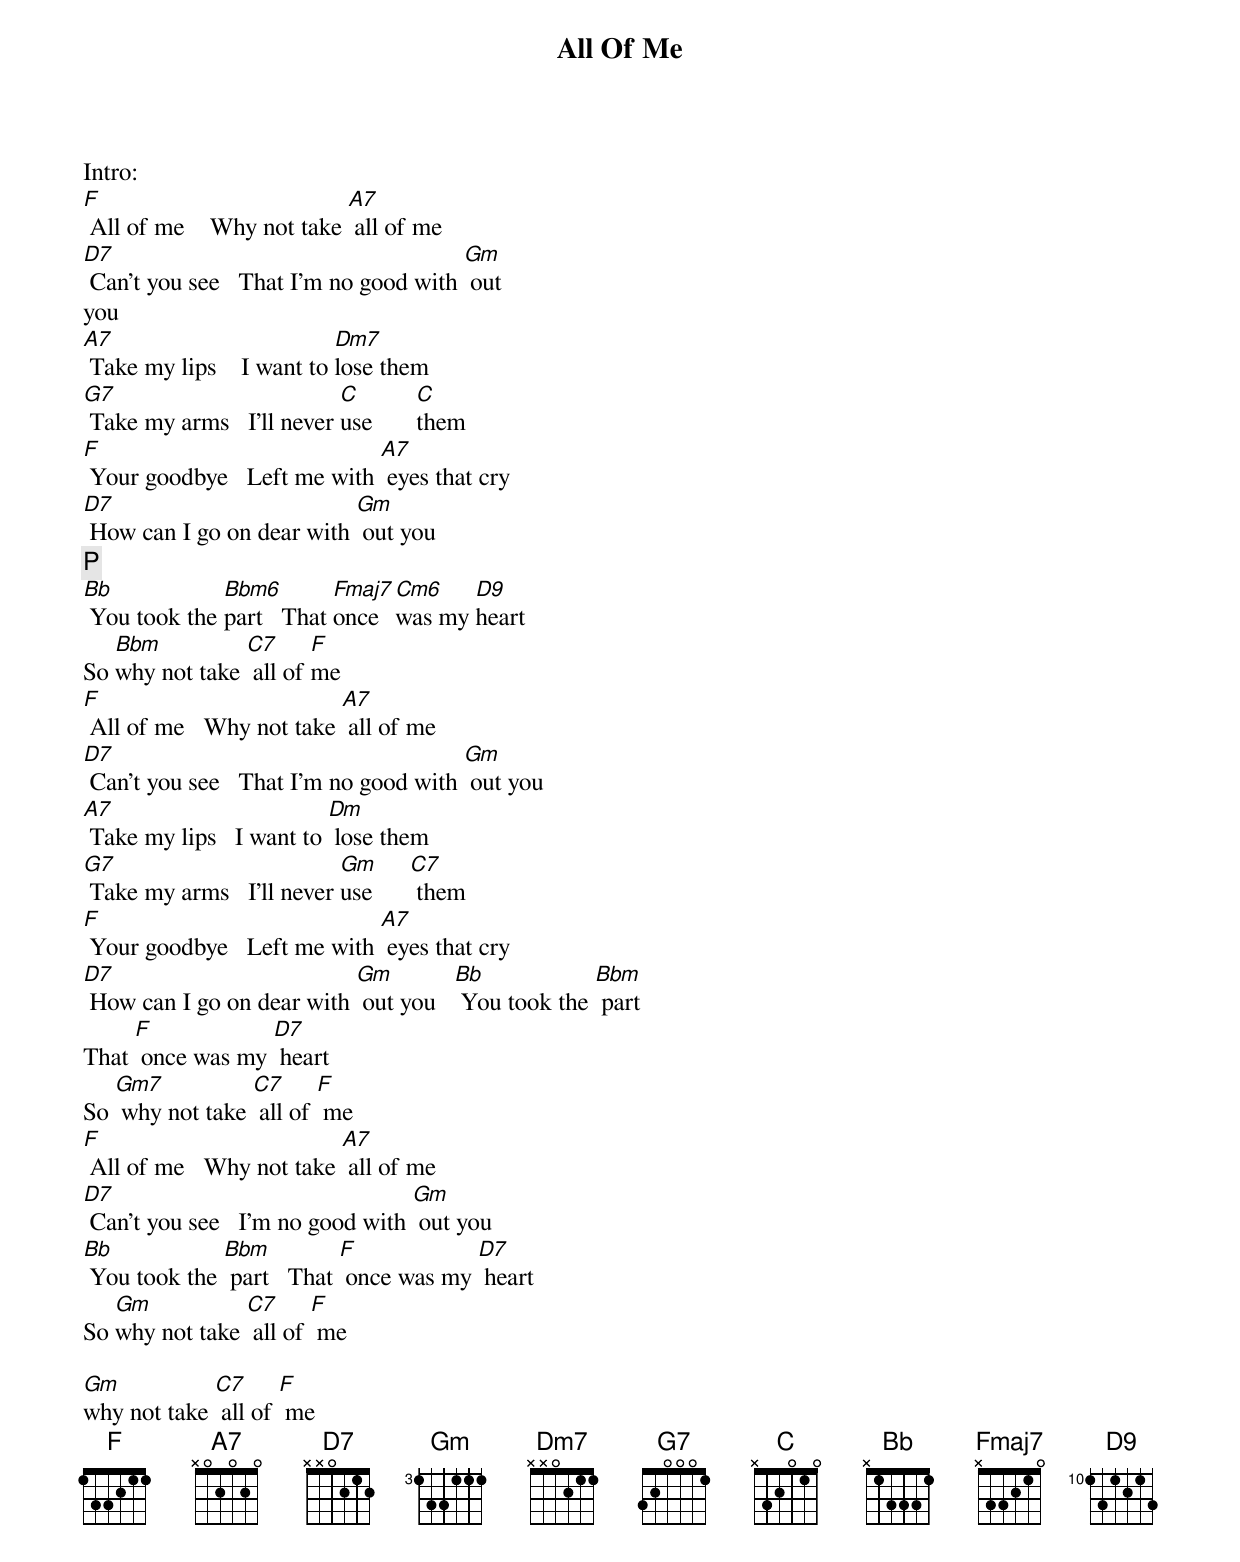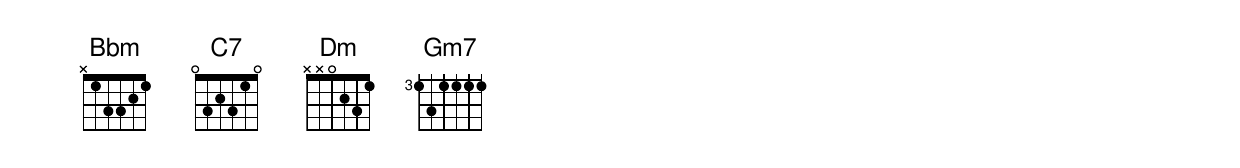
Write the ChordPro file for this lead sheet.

{title: All Of Me}

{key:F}
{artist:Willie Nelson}
{define: Fm base-fret 1 frets 5 5 4 x }
{define: Gdim base-fret 1 frets 0 1 3 x }

{c: }
Intro:
[F] All of me    Why not take [A7] all of me
[D7] Can’t you see   That I’m no good with [Gm] out
you
[A7] Take my lips    I want to [Dm7]lose them
[G7] Take my arms   I’ll never [C]use       [C]them
{c: }
[F] Your goodbye   Left me with [A7] eyes that cry
[D7] How can I go on dear with [Gm] out you
{c:P}
[Bb] You took the [Bbm6]part   That [Fmaj7]once [Cm6]was my [D9]heart
So [Bbm]why not take [C7] all of [F]me
{c: }
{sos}
[F] All of me   Why not take [A7] all of me
[D7] Can’t you see   That I’m no good with [Gm] out you
[A7] Take my lips   I want to [Dm] lose them
[G7] Take my arms   I’ll never [Gm]use      [C7] them
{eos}
[F] Your goodbye   Left me with [A7] eyes that cry
[D7] How can I go on dear with [Gm] out you   [Bb] You took the [Bbm] part
That [F] once was my [D7] heart
So [Gm7] why not take [C7] all of [F] me
{c: }
[F] All of me   Why not take [A7] all of me
[D7] Can’t you see   I’m no good with [Gm] out you
[Bb] You took the [Bbm] part   That [F] once was my [D7] heart
So [Gm]why not take [C7] all of [F] me

[Gm]why not take [C7] all of [F] me
